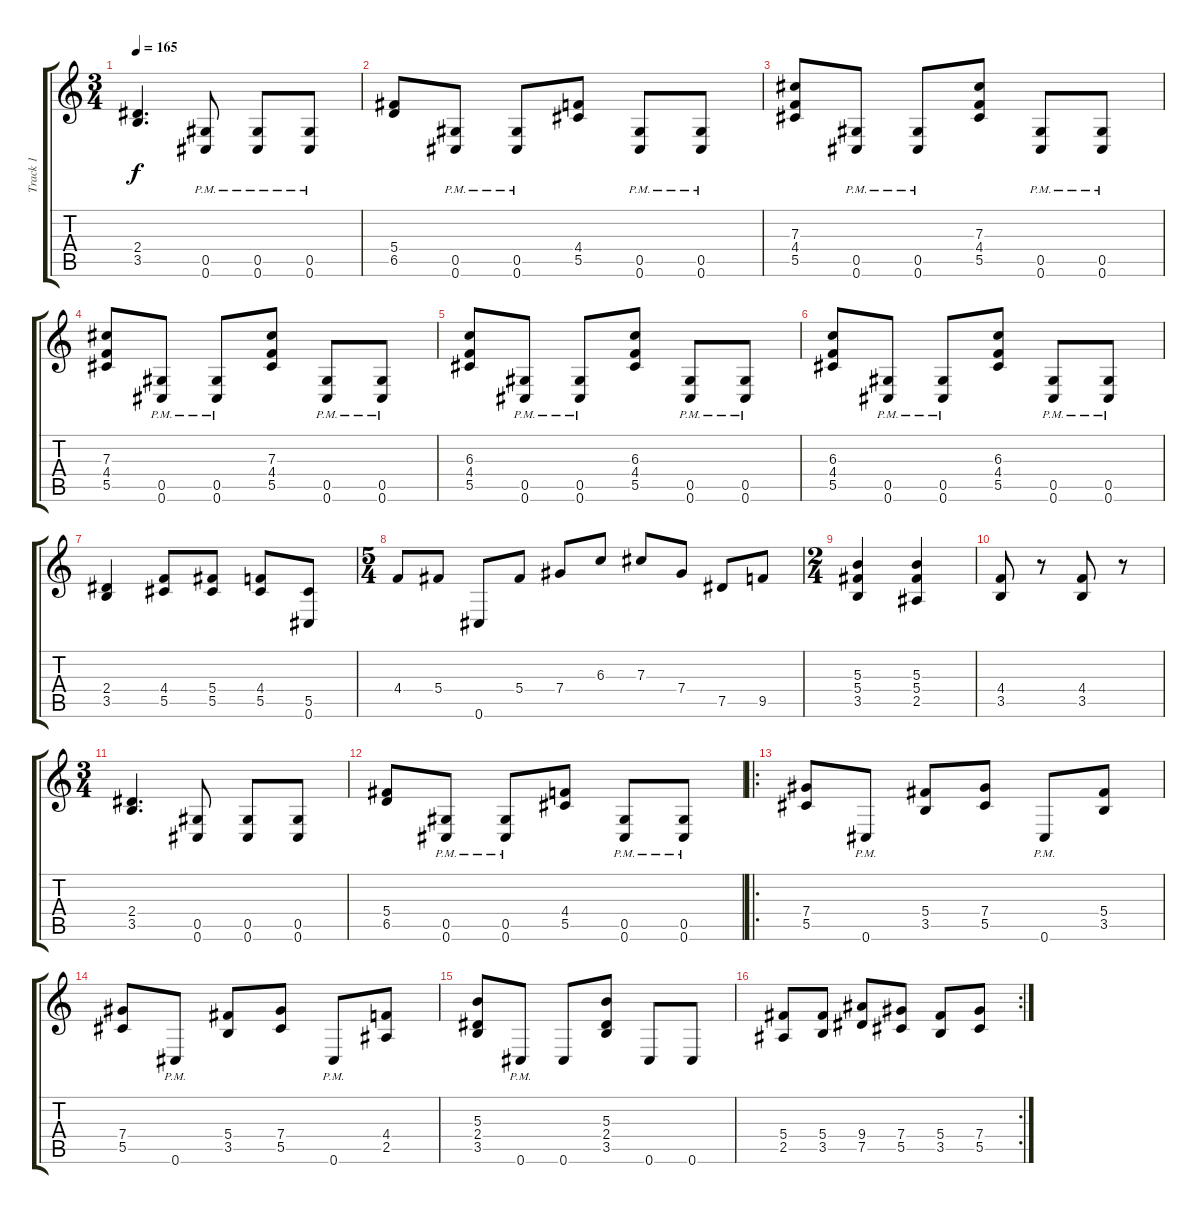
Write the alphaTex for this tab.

\track ("Track 1" "Track 1") {instrument overdrivenguitar}
\staff {score tabs}
\tuning (Eb4 Bb3 Gb3 Db3 Ab2 Db2) {hide}
\ts (3 4)
\tempo 165
\clef g2
\ks c
(2.4 3.5).4{d dy f} (0.5{pm} 0.6{pm}).8 (0.5{pm} 0.6{pm}).8 (0.5{pm} 0.6{pm}).8 |
(5.4 6.5).8 (0.5{pm} 0.6{pm}).8 (0.5{pm} 0.6{pm}).8 (4.4 5.5).8 (0.5{pm} 0.6{pm}).8 (0.5{pm} 0.6{pm}).8 |
(7.3 4.4 5.5).8 (0.5{pm} 0.6{pm}).8 (0.5{pm} 0.6{pm}).8 (7.3 4.4 5.5).8 (0.5{pm} 0.6{pm}).8 (0.5{pm} 0.6{pm}).8 |
(7.3 4.4 5.5).8 (0.5{pm} 0.6{pm}).8 (0.5{pm} 0.6{pm}).8 (7.3 4.4 5.5).8 (0.5{pm} 0.6{pm}).8 (0.5{pm} 0.6{pm}).8 |
(6.3 4.4 5.5).8 (0.5{pm} 0.6{pm}).8 (0.5{pm} 0.6{pm}).8 (6.3 4.4 5.5).8 (0.5{pm} 0.6{pm}).8 (0.5{pm} 0.6{pm}).8 |
(6.3 4.4 5.5).8 (0.5{pm} 0.6{pm}).8 (0.5{pm} 0.6{pm}).8 (6.3 4.4 5.5).8 (0.5{pm} 0.6{pm}).8 (0.5{pm} 0.6{pm}).8 |
(2.4 3.5).4 (4.4 5.5).8 (5.4 5.5).8 (4.4 5.5).8 (5.5 0.6).8 |
\ts (5 4)
4.4.8 5.4.8 0.6.8 5.4.8 7.4.8 6.3.8 7.3.8 7.4.8 7.5.8 9.5.8 |
\ts (2 4)
(5.3 5.4 3.5).4 (5.3 5.4 2.5).4 |
(4.4 3.5).8 r.8 (4.4 3.5).8 r.8 |
\ts (3 4)
(2.4 3.5).4{d} (0.5 0.6).8 (0.5 0.6).8 (0.5 0.6).8 |
(5.4 6.5).8 (0.5{pm} 0.6{pm}).8 (0.5{pm} 0.6{pm}).8 (4.4 5.5).8 (0.5{pm} 0.6{pm}).8 (0.5{pm} 0.6{pm}).8 |
\ro
(7.4 5.5).8 0.6{pm}.8 (5.4 3.5).8 (7.4 5.5).8 0.6{pm}.8 (5.4 3.5).8 |
(7.4 5.5).8 0.6{pm}.8 (5.4 3.5).8 (7.4 5.5).8 0.6{pm}.8 (4.4 2.5).8 |
(5.3 2.4 3.5).8 0.6{pm}.8 0.6.8 (5.3 2.4 3.5).8 0.6.8 0.6.8 |
\rc 2
(5.4 2.5).8 (5.4 3.5).8 (9.4 7.5).8 (7.4 5.5).8 (5.4 3.5).8 (7.4 5.5).8
